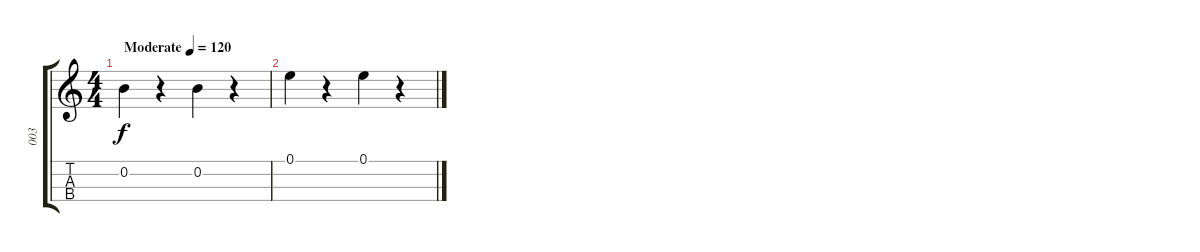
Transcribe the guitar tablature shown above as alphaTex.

\track ("003" "003") {instrument slapbass1}
\staff {score tabs}
\tuning (E4 B3 G3 D3) {hide}
\ts (4 4)
\tempo (120 "Moderate")
\clef g2
\ks c
0.2.4{dy f instrument slapbass1} r.4 0.2.4 r.4 |
0.1.4 r.4 0.1.4 r.4
